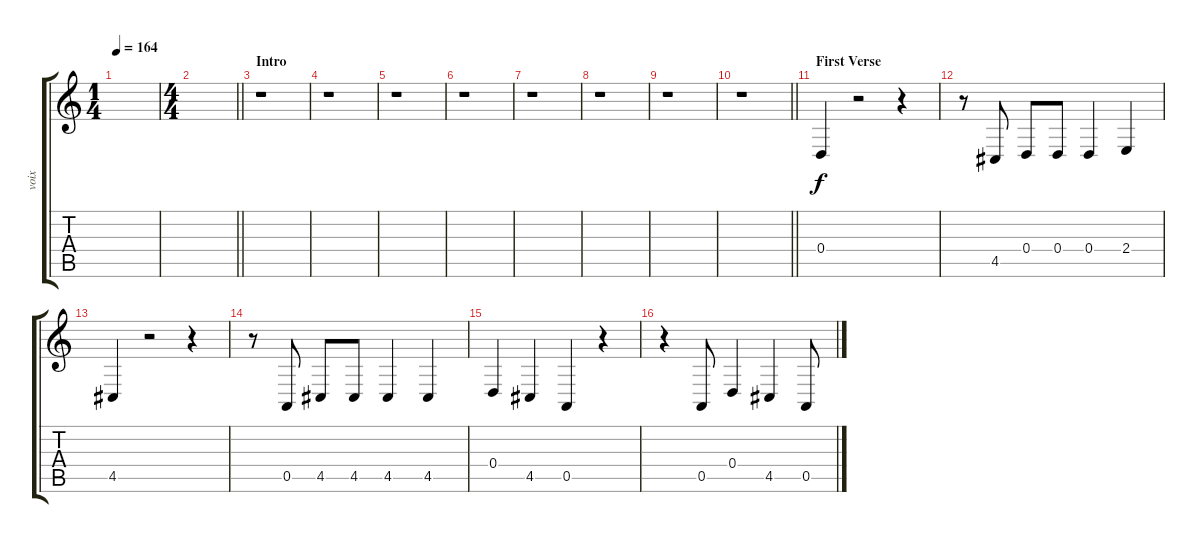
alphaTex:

\track ("voix" "voix") {instrument lead8bassandlead}
\staff {score tabs}
\tuning (E4 B3 G3 D3 A2 E2) {hide}
\ts (1 4)
\tempo 164
\clef g2
\ks c
|
\ts (4 4)
\barLineRight lightlight
|
\section ("" "Intro")
r.1 |
r.1 |
r.1 |
r.1 |
r.1 |
r.1 |
r.1 |
\barLineRight lightlight
r.1 |
\section ("" "First Verse")
0.4.4 r.2 r.4 |
r.8 4.5.8 0.4.8 0.4.8 0.4.4 2.4.4 |
4.5.4 r.2 r.4 |
r.8 0.5.8 4.5.8 4.5.8 4.5.4 4.5.4 |
0.4.4 4.5.4 0.5.4 r.4 |
r.4 0.5.8 0.4.4 4.5.4 0.5.8
